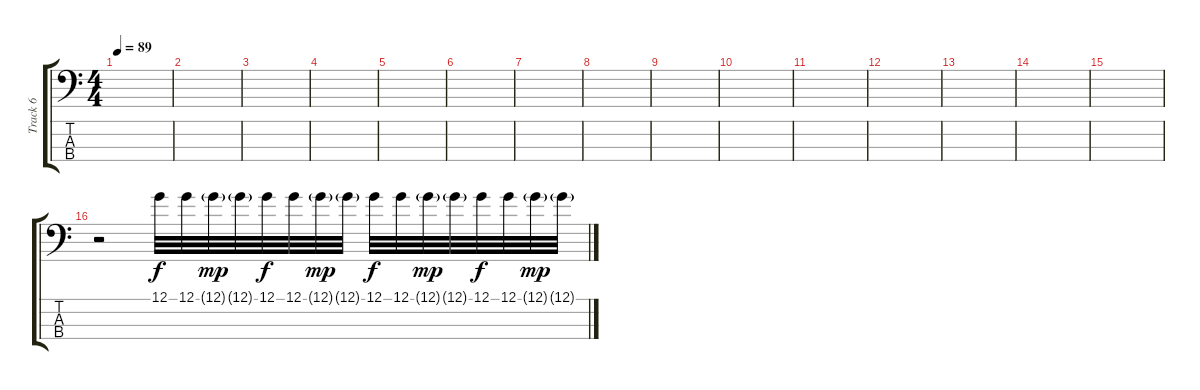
\track ("Track 6" "Track 6") {instrument electricguitarmuted}
\staff {score tabs}
\tuning (G2 D2 A1 E1) {hide}
\ts (4 4)
\tempo 89
\clef f4
\ks c
|
|
|
|
|
|
|
|
|
|
|
|
|
|
|
r.2 12.1.32 12.1.32 12.1{g}.32{dy mp} 12.1{g}.32 12.1.32{dy f} 12.1.32 12.1{g}.32{dy mp} 12.1{g}.32 12.1.32{dy f} 12.1.32 12.1{g}.32{dy mp} 12.1{g}.32 12.1.32{dy f} 12.1.32 12.1{g}.32{dy mp} 12.1{g}.32
